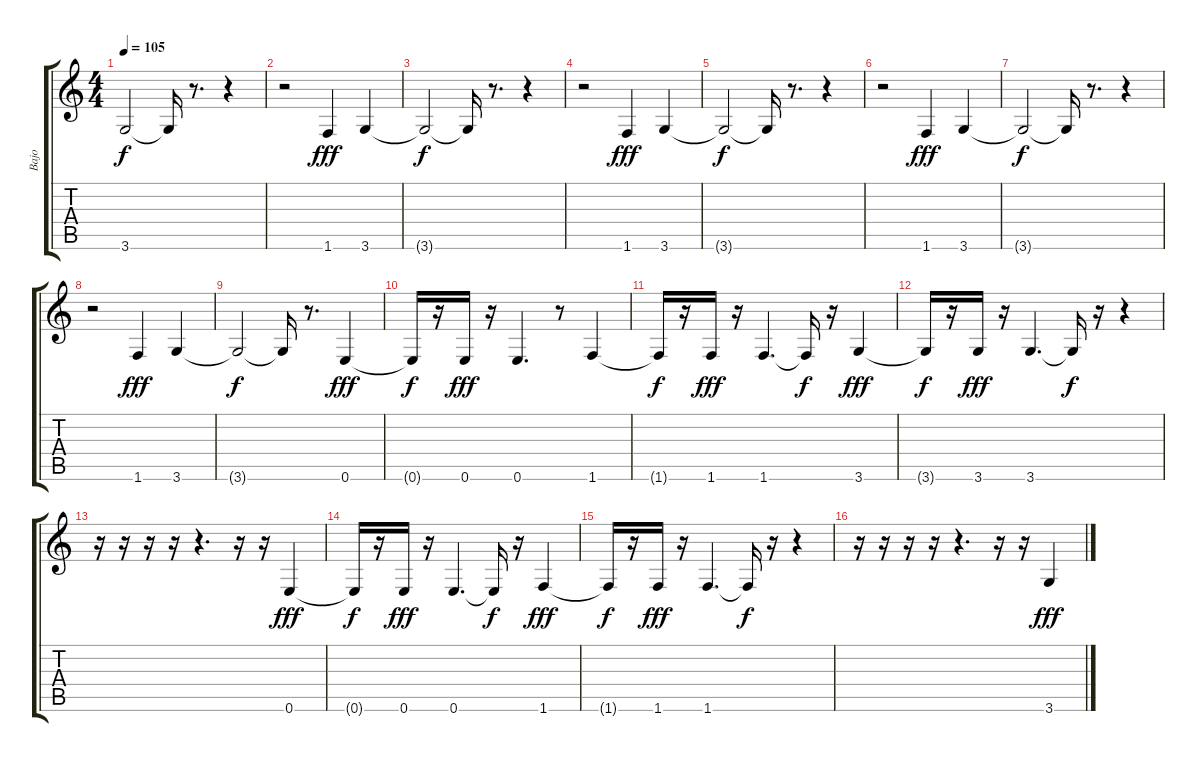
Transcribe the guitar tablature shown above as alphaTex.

\track ("Bajo" "Bajo") {instrument electricbassfinger}
\staff {score tabs}
\tuning (E4 B3 G3 D3 A2 E2) {hide}
\ts (4 4)
\tempo 105
\clef g2
\ks c
3.6{t}.2{dy f} 3.6{t}.16 r.8{d} r.4 |
r.2 1.6.4{dy fff} 3.6.4 |
3.6{t}.2{dy f} 3.6{t}.16 r.8{d} r.4 |
r.2 1.6.4{dy fff} 3.6.4 |
3.6{t}.2{dy f} 3.6{t}.16 r.8{d} r.4 |
r.2 1.6.4{dy fff} 3.6.4 |
3.6{t}.2{dy f} 3.6{t}.16 r.8{d} r.4 |
r.2 1.6.4{dy fff} 3.6.4 |
3.6{t}.2{dy f} 3.6{t}.16 r.8{d} 0.6.4{dy fff} |
0.6{t}.16{dy f} r.16 0.6.16{dy fff} r.16 0.6.4{d} r.8 1.6.4 |
1.6{t}.16{dy f} r.16 1.6.16{dy fff} r.16 1.6.4{d} 1.6{t}.16{dy f} r.16 3.6.4{dy fff} |
3.6{t}.16{dy f} r.16 3.6.16{dy fff} r.16 3.6.4{d} 3.6{t}.16{dy f} r.16 r.4 |
r.16 r.16 r.16 r.16 r.4{d} r.16 r.16 0.6.4{dy fff} |
0.6{t}.16{dy f} r.16 0.6.16{dy fff} r.16 0.6.4{d} 0.6{t}.16{dy f} r.16 1.6.4{dy fff} |
1.6{t}.16{dy f} r.16 1.6.16{dy fff} r.16 1.6.4{d} 1.6{t}.16{dy f} r.16 r.4 |
r.16 r.16 r.16 r.16 r.4{d} r.16 r.16 3.6.4{dy fff}
